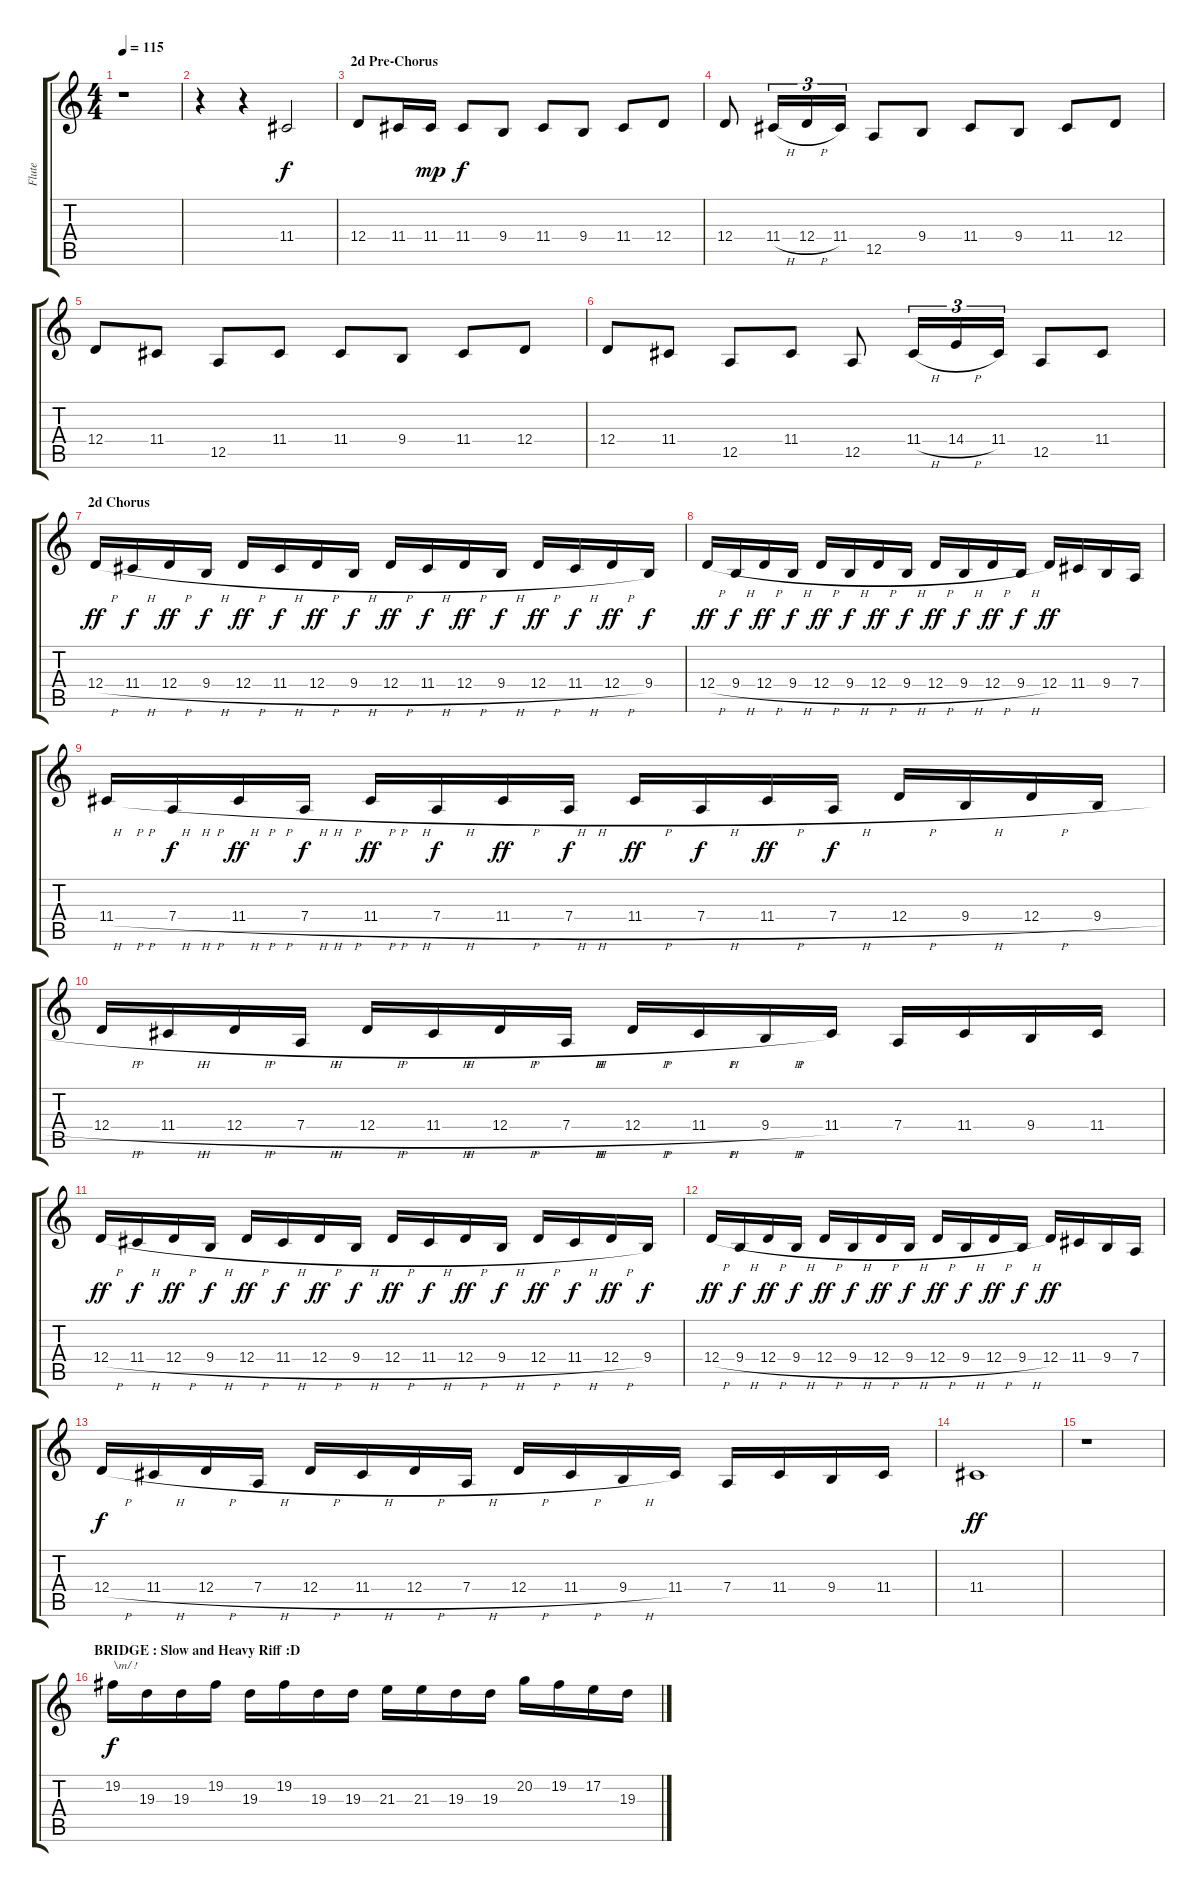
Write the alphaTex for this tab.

\track ("Flute" "Flute") {instrument piccolo}
\staff {score tabs}
\tuning (E4 B3 G3 D3 A2 E2) {hide}
\ts (4 4)
\tempo 115
\clef g2
\ks c
r.1{dy ff} |
r.4 r.4 11.4.2{dy f} |
\section ("" "2d Pre-Chorus")
12.4.8 11.4.16 11.4.16{dy mp} 11.4.8{dy f} 9.4.8 11.4.8 9.4.8 11.4.8 12.4.8 |
12.4.8 11.4{h}.16{tu (3 2)} 12.4{h}.16{tu (3 2)} 11.4.16{tu (3 2)} 12.5.8 9.4.8 11.4.8 9.4.8 11.4.8 12.4.8 |
12.4.8 11.4.8 12.5.8 11.4.8 11.4.8 9.4.8 11.4.8 12.4.8 |
12.4.8 11.4.8 12.5.8 11.4.8 12.5.8 11.4{h}.16{tu (3 2)} 14.4{h}.16{tu (3 2)} 11.4.16{tu (3 2)} 12.5.8 11.4.8 |
\section ("" "2d Chorus")
12.4{h}.16{dy ff} 11.4{h}.16{dy f} 12.4{h}.16{dy ff} 9.4{h}.16{dy f} 12.4{h}.16{dy ff} 11.4{h}.16{dy f} 12.4{h}.16{dy ff} 9.4{h}.16{dy f} 12.4{h}.16{dy ff} 11.4{h}.16{dy f} 12.4{h}.16{dy ff} 9.4{h}.16{dy f} 12.4{h}.16{dy ff} 11.4{h}.16{dy f} 12.4{h}.16{dy ff} 9.4.16{dy f} |
12.4{h}.16{dy ff} 9.4{h}.16{dy f} 12.4{h}.16{dy ff} 9.4{h}.16{dy f} 12.4{h}.16{dy ff} 9.4{h}.16{dy f} 12.4{h}.16{dy ff} 9.4{h}.16{dy f} 12.4{h}.16{dy ff} 9.4{h}.16{dy f} 12.4{h}.16{dy ff} 9.4{h}.16{dy f} 12.4.16{dy ff} 11.4.16 9.4.16 7.4.16 |
11.4{h}.16 7.4{h}.16{dy f} 11.4{h}.16{dy ff} 7.4{h}.16{dy f} 11.4{h}.16{dy ff} 7.4{h}.16{dy f} 11.4{h}.16{dy ff} 7.4{h}.16{dy f} 11.4{h}.16{dy ff} 7.4{h}.16{dy f} 11.4{h}.16{dy ff} 7.4{h}.16{dy f} 12.4{h}.16 9.4{h}.16 12.4{h}.16 9.4{h}.16 |
12.4{h}.16 11.4{h}.16 12.4{h}.16 7.4{h}.16 12.4{h}.16 11.4{h}.16 12.4{h}.16 7.4{h}.16 12.4{h}.16 11.4{h}.16 9.4{h}.16 11.4.16 7.4.16 11.4.16 9.4.16 11.4.16 |
12.4{h}.16{dy ff} 11.4{h}.16{dy f} 12.4{h}.16{dy ff} 9.4{h}.16{dy f} 12.4{h}.16{dy ff} 11.4{h}.16{dy f} 12.4{h}.16{dy ff} 9.4{h}.16{dy f} 12.4{h}.16{dy ff} 11.4{h}.16{dy f} 12.4{h}.16{dy ff} 9.4{h}.16{dy f} 12.4{h}.16{dy ff} 11.4{h}.16{dy f} 12.4{h}.16{dy ff} 9.4.16{dy f} |
12.4{h}.16{dy ff} 9.4{h}.16{dy f} 12.4{h}.16{dy ff} 9.4{h}.16{dy f} 12.4{h}.16{dy ff} 9.4{h}.16{dy f} 12.4{h}.16{dy ff} 9.4{h}.16{dy f} 12.4{h}.16{dy ff} 9.4{h}.16{dy f} 12.4{h}.16{dy ff} 9.4{h}.16{dy f} 12.4.16{dy ff} 11.4.16 9.4.16 7.4.16 |
12.4{h}.16{dy f} 11.4{h}.16 12.4{h}.16 7.4{h}.16 12.4{h}.16 11.4{h}.16 12.4{h}.16 7.4{h}.16 12.4{h}.16 11.4{h}.16 9.4{h}.16 11.4.16 7.4.16 11.4.16 9.4.16 11.4.16 |
11.4.1{dy ff} |
r.1 |
\section ("" "BRIDGE : Slow and Heavy Riff :D")
19.2.16{txt "\\m/ !" dy f} 19.3.16 19.3.16 19.2.16 19.3.16 19.2.16 19.3.16 19.3.16 21.3.16 21.3.16 19.3.16 19.3.16 20.2.16 19.2.16 17.2.16 19.3.16
